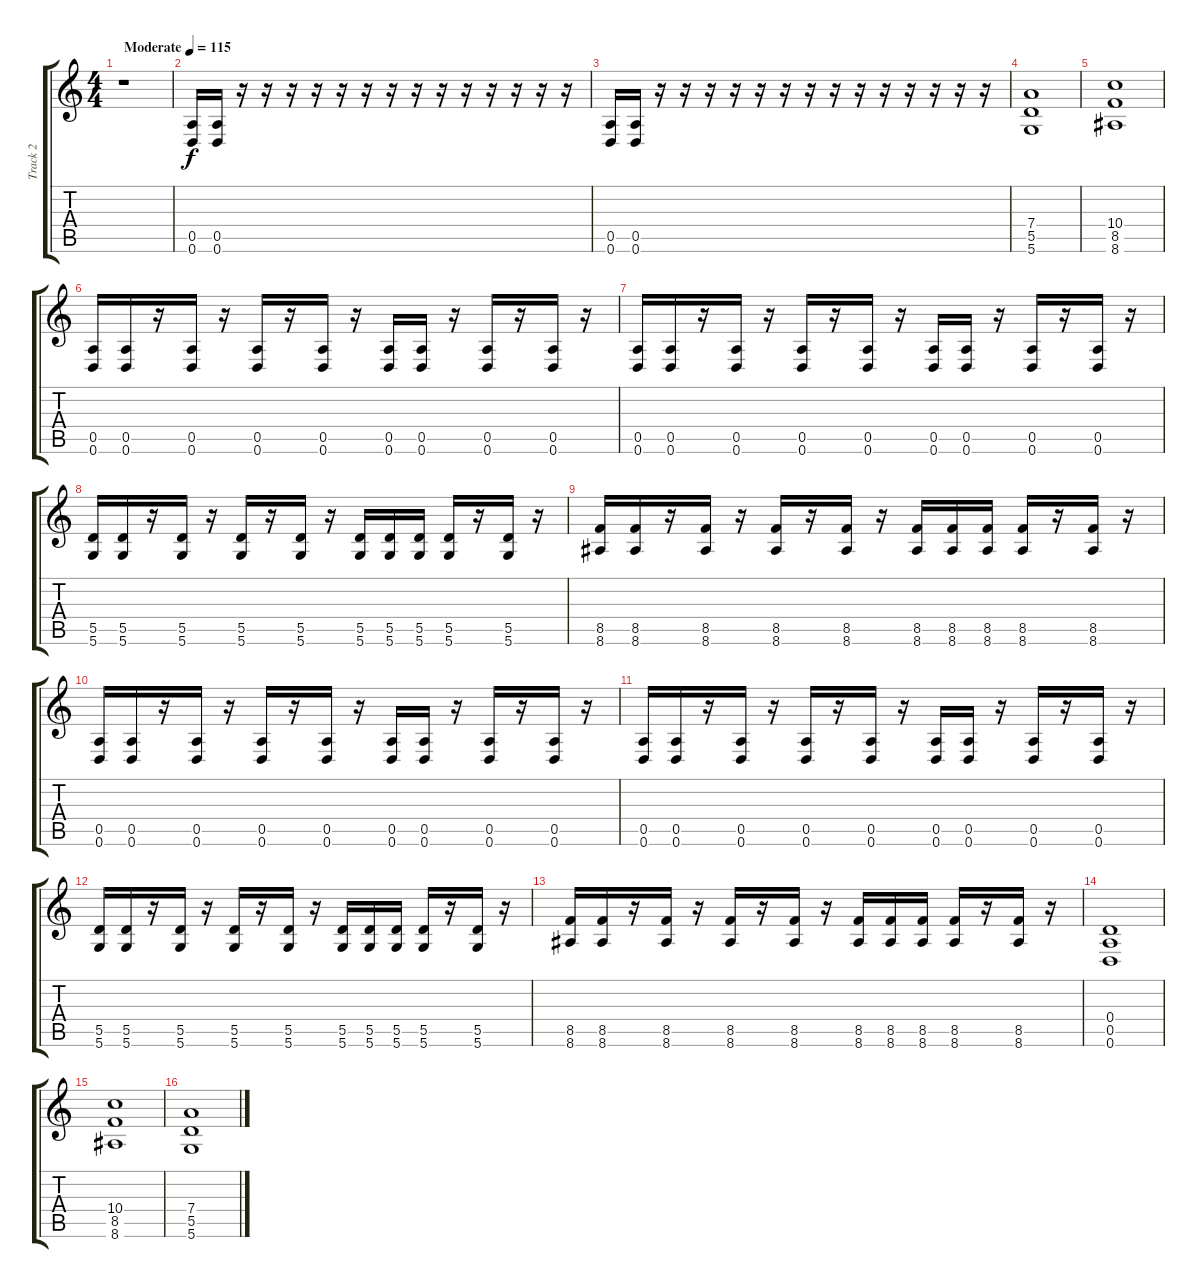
\track ("Track 2" "Track 2") {instrument distortionguitar}
\staff {score tabs}
\tuning (E4 B3 G3 D3 A2 D2) {hide}
\ts (4 4)
\tempo (115 "Moderate")
\clef g2
\ks c
r.1{dy f instrument distortionguitar} |
(0.5 0.6).16 (0.5 0.6).16 r.16 r.16 r.16 r.16 r.16 r.16 r.16 r.16 r.16 r.16 r.16 r.16 r.16 r.16 |
(0.5 0.6).16 (0.5 0.6).16 r.16 r.16 r.16 r.16 r.16 r.16 r.16 r.16 r.16 r.16 r.16 r.16 r.16 r.16 |
(7.4 5.5 5.6).1 |
(10.4 8.5 8.6).1 |
(0.5 0.6).16 (0.5 0.6).16 r.16 (0.5 0.6).16 r.16 (0.5 0.6).16 r.16 (0.5 0.6).16 r.16 (0.5 0.6).16 (0.5 0.6).16 r.16 (0.5 0.6).16 r.16 (0.5 0.6).16 r.16 |
(0.5 0.6).16 (0.5 0.6).16 r.16 (0.5 0.6).16 r.16 (0.5 0.6).16 r.16 (0.5 0.6).16 r.16 (0.5 0.6).16 (0.5 0.6).16 r.16 (0.5 0.6).16 r.16 (0.5 0.6).16 r.16 |
(5.5 5.6).16 (5.5 5.6).16 r.16 (5.5 5.6).16 r.16 (5.5 5.6).16 r.16 (5.5 5.6).16 r.16 (5.5 5.6).16 (5.5 5.6).16 (5.5 5.6).16 (5.5 5.6).16 r.16 (5.5 5.6).16 r.16 |
(8.5 8.6).16 (8.5 8.6).16 r.16 (8.5 8.6).16 r.16 (8.5 8.6).16 r.16 (8.5 8.6).16 r.16 (8.5 8.6).16 (8.5 8.6).16 (8.5 8.6).16 (8.5 8.6).16 r.16 (8.5 8.6).16 r.16 |
(0.5 0.6).16 (0.5 0.6).16 r.16 (0.5 0.6).16 r.16 (0.5 0.6).16 r.16 (0.5 0.6).16 r.16 (0.5 0.6).16 (0.5 0.6).16 r.16 (0.5 0.6).16 r.16 (0.5 0.6).16 r.16 |
(0.5 0.6).16 (0.5 0.6).16 r.16 (0.5 0.6).16 r.16 (0.5 0.6).16 r.16 (0.5 0.6).16 r.16 (0.5 0.6).16 (0.5 0.6).16 r.16 (0.5 0.6).16 r.16 (0.5 0.6).16 r.16 |
(5.5 5.6).16 (5.5 5.6).16 r.16 (5.5 5.6).16 r.16 (5.5 5.6).16 r.16 (5.5 5.6).16 r.16 (5.5 5.6).16 (5.5 5.6).16 (5.5 5.6).16 (5.5 5.6).16 r.16 (5.5 5.6).16 r.16 |
(8.5 8.6).16 (8.5 8.6).16 r.16 (8.5 8.6).16 r.16 (8.5 8.6).16 r.16 (8.5 8.6).16 r.16 (8.5 8.6).16 (8.5 8.6).16 (8.5 8.6).16 (8.5 8.6).16 r.16 (8.5 8.6).16 r.16 |
(0.4 0.5 0.6).1 |
(10.4 8.5 8.6).1 |
(7.4 5.5 5.6).1
